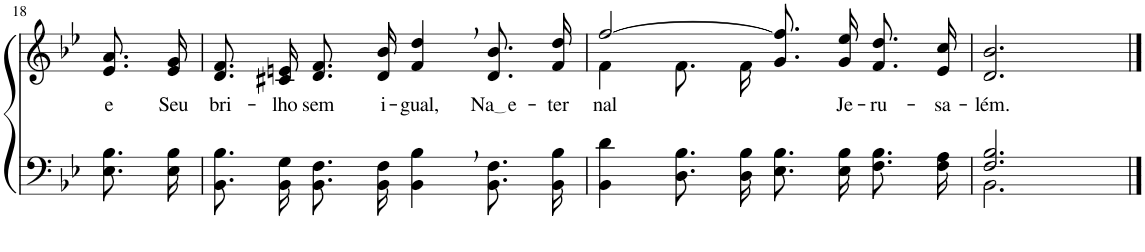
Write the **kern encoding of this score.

**kern	**kern	**text
*part2	*part1	*part1
*staff2	*staff1	*staff1
*I"Parte III e IV	*I"Parte I e II	*
!!LO:PB:g=z
*clefF4	*clefG2	*
*Trd1c2	*Trd1c2	*
*k[b-e-]	*k[b-e-]	*
*M4/4	*M4/4	*
=18	=18	=18
!	!	!LO:LY:b
8.E-\ 8.B-\L	8.e-/ 8.a/L	e
!	!	!LO:LY:b
16E-\ 16B-\Jk	16e-/ 16g/Jk	Seu
=19	=19	=19
!	!	!LO:LY:b
8.BB-\ 8.B-\L	8.d/ 8.f/L	bri-
!	!	!LO:LY:b
16BB-\ 16G\Jk	16c#X/ 16en/Jk	-lho
!	!	!LO:LY:b
8.BB-\ 8.F\L	8.d/ 8.f/L	sem
!	!	!LO:LY:b
16BB-\ 16F\Jk	16d/ 16b-/Jk	i-
!	!	!LO:LY:b
4BB-\, 4B-\,	4f/, 4dd/,	-gual,
!	!	!LO:LY:b
8.BB-\ 8.F\L	8.d/ 8.b-/L	Na e
!	!	!LO:LY:b
16BB-\ 16B-\Jk	16f/ 16dd/Jk	-ter-
=20	=20	=20
*	*^	*
!	!	!	!LO:LY:b
4BB-\ 4d\	[2ff/	4f\	-nal
8.D\ 8.B-\L	.	8.f\L	.
16D\ 16B-\Jk	.	16f\Jk	.
8.E-\ 8.B-\L	8.g\ 8.ff]\L	2ryy	.
!	!	!	!LO:LY:b
16E-\ 16B-\Jk	16g\ 16ee-\Jk	.	Je-
!	!	!	!LO:LY:b
8.F\ 8.B-\L	8.f/ 8.dd/L	.	-ru-
!	!	!	!LO:LY:b
16F\ 16A\Jk	16e-/ 16cc/Jk	.	-sa-
*	*v	*v	*
=21	=21	=21
*^	*	*
!	!	!	!LO:LY:b
2.F/ 2.B-/	2.BB-\	2.d/ 2.b-/	-lém.
*v	*v	*	*
==	==	==
*-	*-	*-
